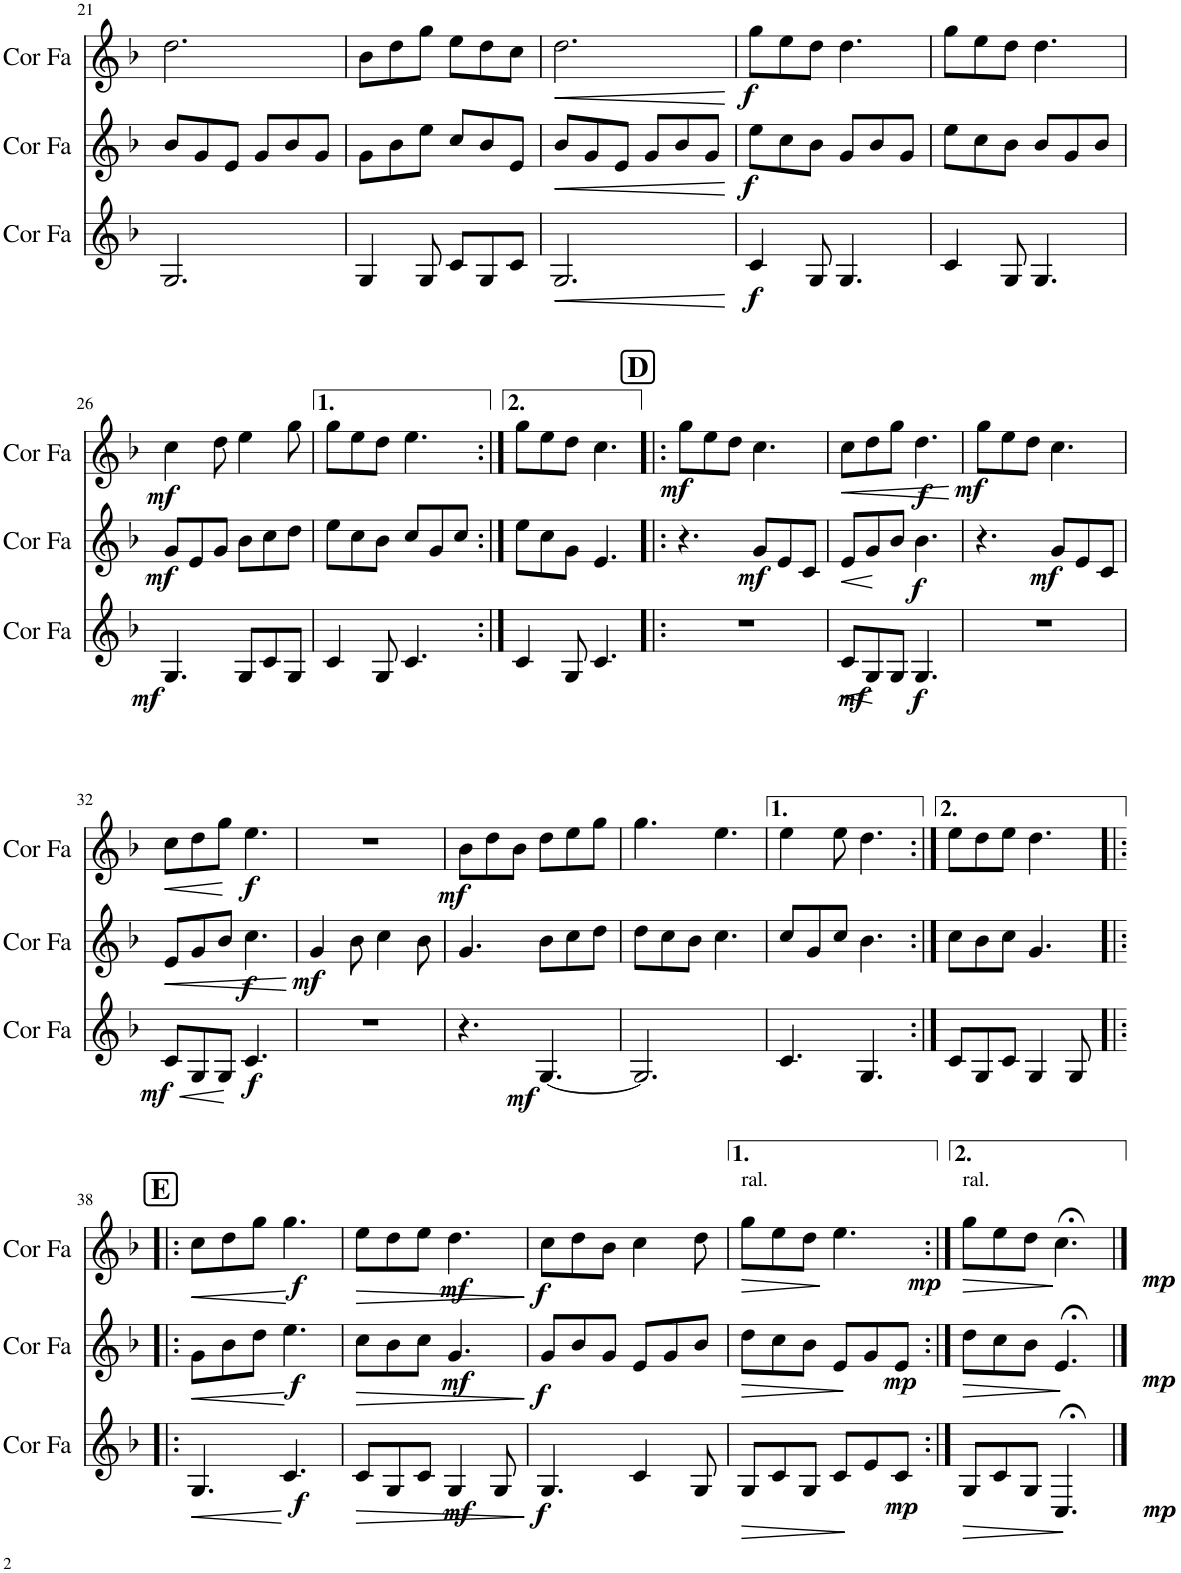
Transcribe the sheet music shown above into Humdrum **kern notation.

**kern	**dynam	**kern	**dynam	**kern	**dynam
*part3	*part3	*part2	*part2	*part1	*part1
*staff3	*staff3	*staff2	*staff2	*staff1	*staff1
*I"Cor en Fa	*	*I"Cor en Fa	*	*I"Cor en Fa	*
*I'Cor Fa	*	*I'Cor Fa	*	*I'Cor Fa	*
!!LO:PB:g=z
*clefG2	*	*clefG2	*	*clefG2	*
*Trd4c7	*	*Trd4c7	*	*Trd4c7	*
*k[b-]	*	*k[b-]	*	*k[b-]	*
*M6/8	*	*M6/8	*	*M6/8	*
=21	=21	=21	=21	=21	=21
2.G/	.	8b-/L	.	2.dd\	.
.	.	8g/	.	.	.
.	.	8e/J	.	.	.
.	.	8g/L	.	.	.
.	.	8b-/	.	.	.
.	.	8g/J	.	.	.
=22	=22	=22	=22	=22	=22
4G/	.	8g\L	.	8b-\L	.
.	.	8b-\	.	8dd\	.
8G/	.	8ee\J	.	8gg\J	.
8c/L	.	8cc/L	.	8ee\L	.
8G/	.	8b-/	.	8dd\	.
8c/J	.	8e/J	.	8cc\J	.
=23	=23	=23	=23	=23	=23
!	!LO:HP:b	!	!LO:HP:b	!	!LO:HP:b
2.G/	<	8b-/L	<	2.dd\	<
.	.	8g/	.	.	.
.	.	8e/J	.	.	.
.	.	8g/L	.	.	.
.	.	8b-/	.	.	.
.	.	8g/J	.	.	.
.	[	.	[	.	[
=24	=24	=24	=24	=24	=24
!	!LO:DY:b	!	!LO:DY:b	!	!LO:DY:b
4c/	f	8ee\L	f	8gg\L	f
.	.	8cc\	.	8ee\	.
8G/	.	8b-\J	.	8dd\J	.
4.G/	.	8g/L	.	4.dd\	.
.	.	8b-/	.	.	.
.	.	8g/J	.	.	.
=25	=25	=25	=25	=25	=25
4c/	.	8ee\L	.	8gg\L	.
.	.	8cc\	.	8ee\	.
8G/	.	8b-\J	.	8dd\J	.
4.G/	.	8b-/L	.	4.dd\	.
.	.	8g/	.	.	.
.	.	8b-/J	.	.	.
!!LO:LB:g=z
=26	=26	=26	=26	=26	=26
!	!LO:DY:b	!	!LO:DY:b	!	!LO:DY:b
4.G/	mf	8g/L	mf	4cc\	mf
.	.	8e/	.	.	.
.	.	8g/J	.	8dd\	.
8G/L	.	8b-\L	.	4ee\	.
8c/	.	8cc\	.	.	.
8G/J	.	8dd\J	.	8gg\	.
=27	=27	=27	=27	=27	=27
4c/	.	8ee\L	.	8gg\L	.
.	.	8cc\	.	8ee\	.
8G/	.	8b-\J	.	8dd\J	.
4.c/	.	8cc/L	.	4.ee\	.
.	.	8g/	.	.	.
.	.	8cc/J	.	.	.
=28:|!	=28:|!	=28:|!	=28:|!	=28:|!	=28:|!
4c/	.	8ee\L	.	8gg\L	.
.	.	8cc\	.	8ee\	.
8G/	.	8g\J	.	8dd\J	.
4.c/	.	4.e/	.	4.cc\	.
!!LO:REH:place=s1:a:B:cj:fs=14:t=D
=29!|:	=29!|:	=29!|:	=29!|:	=29!|:	=29!|:
!	!LO:DY:b	!	!	!	!LO:DY:b
2.r	mf	4.r	.	8gg\L	mf
.	.	.	.	8ee\	.
.	.	.	.	8dd\J	.
!	!	!	!LO:DY:b	!	!
.	.	8g/L	mf	4.cc\	.
.	.	8e/	.	.	.
.	.	8c/J	.	.	.
=30	=30	=30	=30	=30	=30
!	!LO:HP:b	!	!LO:HP:b	!	!LO:HP:b
8c/L	<	8e/L	<	8cc\L	<
8G/	.	8g/	.	8dd\	.
8G/J	.	8b-/J	.	8gg\J	.
!	!LO:DY:b	!	!LO:DY:b	!	!LO:DY:b
4.G/	f	4.b-\	f	4.dd\	f
.	[	.	[	.	[
=31	=31	=31	=31	=31	=31
!	!	!	!	!	!LO:DY:b
2.r	.	4.r	.	8gg\L	mf
.	.	.	.	8ee\	.
.	.	.	.	8dd\J	.
!	!	!	!LO:DY:b	!	!
.	.	8g/L	mf	4.cc\	.
.	.	8e/	.	.	.
.	.	8c/J	.	.	.
!!LO:LB:g=z
=32	=32	=32	=32	=32	=32
!	!LO:HP:b	!	!LO:HP:b	!	!LO:HP:b
!	!LO:DY:n=1:b	!	!	!	!
8c/L	< mf	8e/L	<	8cc\L	<
8G/	.	8g/	.	8dd\	.
8G/J	.	8b-/J	.	8gg\J	.
!	!LO:DY:n=2:b	!	!LO:DY:b	!	!LO:DY:b
4.c/	f	4.cc\	f	4.ee\	f
.	[	.	[	.	[
=33	=33	=33	=33	=33	=33
!	!	!	!LO:DY:b	!	!
2.r	.	4g/	mf	2.r	.
.	.	8b-\	.	.	.
.	.	4cc\	.	.	.
.	.	8b-\	.	.	.
=34	=34	=34	=34	=34	=34
!	!	!	!	!	!LO:DY:b
4.r	.	4.g/	.	8b-\L	mf
.	.	.	.	8dd\	.
.	.	.	.	8b-\J	.
!	!LO:DY:b	!	!	!	!
[4.G/	mf	8b-\L	.	8dd\L	.
.	.	8cc\	.	8ee\	.
.	.	8dd\J	.	8gg\J	.
=35	=35	=35	=35	=35	=35
2.G/]	.	8dd\L	.	4.gg\	.
.	.	8cc\	.	.	.
.	.	8b-\J	.	.	.
.	.	4.cc\	.	4.ee\	.
=36	=36	=36	=36	=36	=36
4.c/	.	8cc/L	.	4ee\	.
.	.	8g/	.	.	.
.	.	8cc/J	.	8ee\	.
4.G/	.	4.b-\	.	4.dd\	.
=37:|!	=37:|!	=37:|!	=37:|!	=37:|!	=37:|!
8c/L	.	8cc\L	.	8ee\L	.
8G/	.	8b-\	.	8dd\	.
8c/J	.	8cc\J	.	8ee\J	.
4G/	.	4.g/	.	4.dd\	.
8G/	.	.	.	.	.
!!LO:LB:g=z
!!LO:REH:place=s1:a:B:cj:fs=14:t=E
=38!|:	=38!|:	=38!|:	=38!|:	=38!|:	=38!|:
!	!LO:HP:b	!	!LO:HP:b	!	!LO:HP:b
4.G/	<	8g\L	<	8cc\L	<
.	.	8b-\	.	8dd\	.
.	.	8dd\J	.	8gg\J	.
!	!LO:DY:b	!	!LO:DY:b	!	!LO:DY:b
4.c/	f	4.ee\	f	4.gg\	f
.	[	.	[	.	[
=39	=39	=39	=39	=39	=39
!	!LO:HP:b	!	!LO:HP:b	!	!LO:HP:b
8c/L	>	8cc\L	>	8ee\L	>
8G/	.	8b-\	.	8dd\	.
8c/J	.	8cc\J	.	8ee\J	.
!	!LO:DY:b	!	!LO:DY:b	!	!LO:DY:b
4G/	mf	4.g/	mf	4.dd\	mf
8G/	.	.	.	.	.
.	]	.	]	.	]
=40	=40	=40	=40	=40	=40
!	!LO:DY:b	!	!LO:DY:b	!	!LO:DY:b
4.G/	f	8g/L	f	8cc\L	f
.	.	8b-/	.	8dd\	.
.	.	8g/J	.	8b-\J	.
4c/	.	8e/L	.	4cc\	.
.	.	8g/	.	.	.
8G/	.	8b-/J	.	8dd\	.
=41	=41	=41	=41	=41	=41
!	!	!	!	!LO:TX:a:t=ral.	!
!	!LO:HP:b	!	!LO:HP:b	!	!LO:HP:b
8G/L	>	8dd\L	>	8gg\L	>
8c/	.	8cc\	.	8ee\	.
8G/J	.	8b-\J	.	8dd\J	.
!	!	!	!	!	!LO:DY:b
8c/L	.	8e/L	.	4.ee\	mp
8e/	.	8g/	.	.	.
!	!LO:DY:b	!	!LO:DY:b	!	!
8c/J	mp	8e/J	mp	.	.
.	]	.	]	.	]
=42:|!	=42:|!	=42:|!	=42:|!	=42:|!	=42:|!
!	!	!	!	!LO:TX:a:t=ral.	!
!	!LO:HP:b	!	!LO:HP:b	!	!LO:HP:b
8G/L	>	8dd\L	>	8gg\L	>
8c/	.	8cc\	.	8ee\	.
8G/J	.	8b-\J	.	8dd\J	.
!	!LO:DY:b	!	!LO:DY:b	!	!LO:DY:b
4.C;</	mp	4.e;</	mp	4.cc;<\	mp
.	]	.	]	.	]
==	==	==	==	==	==
*-	*-	*-	*-	*-	*-
